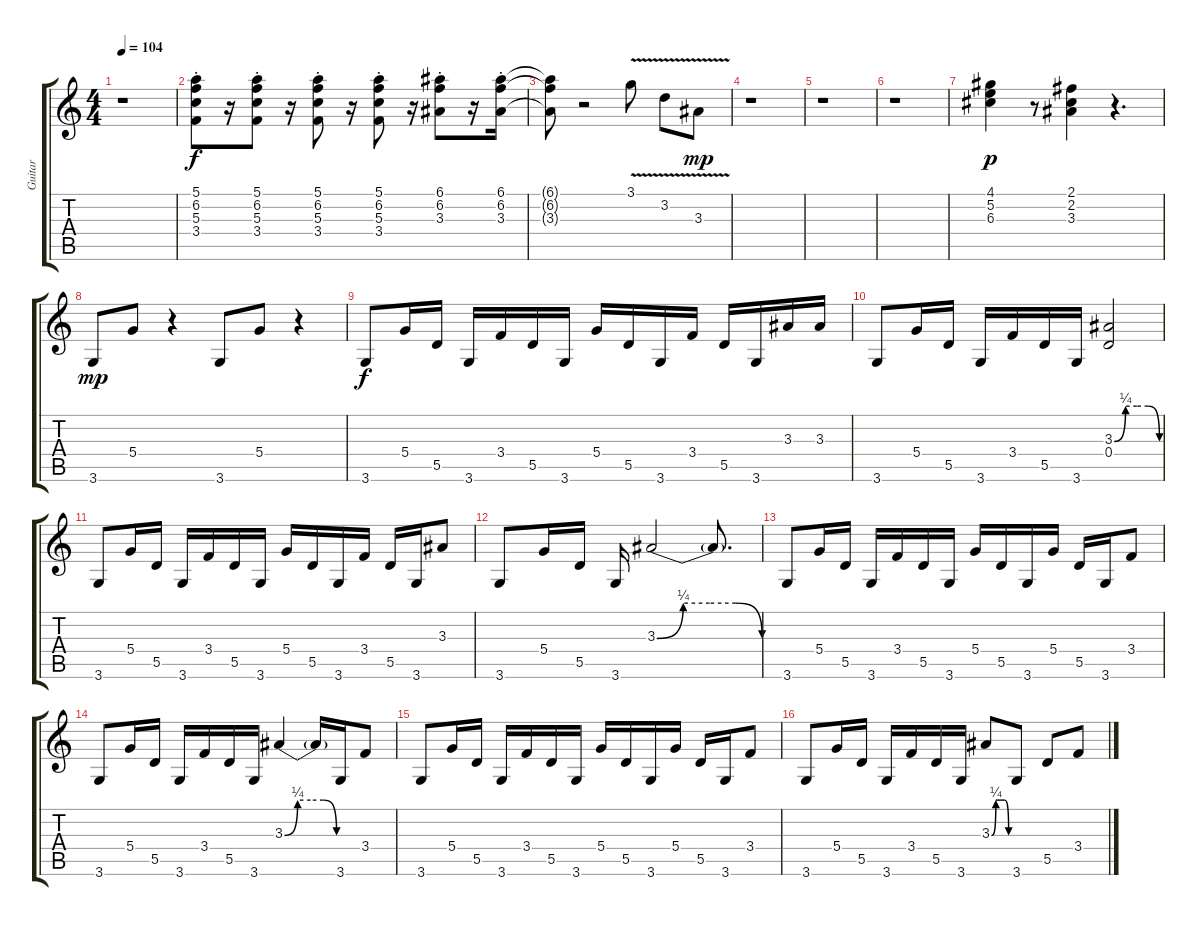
\track ("Guitar" "Guitar") {instrument electricguitarjazz}
\staff {score tabs}
\tuning (E4 B3 G3 D3 A2 E2) {hide}
\ts (4 4)
\tempo 104
\clef g2
\ks c
r.1{dy f instrument electricguitarjazz} |
(5.1{st} 6.2{st} 5.3{st} 3.4{st}).8 r.16 (5.1{st} 6.2{st} 5.3{st} 3.4{st}).8 r.16 (5.1{st} 6.2{st} 5.3{st} 3.4{st}).8 r.16 (5.1{st} 6.2{st} 5.3{st} 3.4{st}).8 r.16 (6.1{st} 6.2{st} 3.3{st}).8 r.16 (6.1{st} 6.2{st} 3.3{st}).16 |
(6.1{t} 6.2{t} 3.3{t}).8 r.2 3.1{v}.8{instrument overdrivenguitar} 3.2{v}.8 3.3{v}.8{dy mp} |
r.1 |
r.1 |
r.1 |
(4.1 5.2 6.3).4{dy p instrument electricguitarclean} r.8 (2.1 2.2 3.3).4 r.4{d} |
3.6.8{dy mp volume 4 instrument electricguitarjazz} 5.4.8 r.4 3.6.8 5.4.8 r.4 |
3.6.8{dy f volume 13} 5.4.16 5.5.16 3.6.16 3.4.16 5.5.16 3.6.16 5.4.16 5.5.16 3.6.16 3.4.16 5.5.16 3.6.16 3.3.16 3.3.16 |
3.6.8 5.4.16 5.5.16 3.6.16 3.4.16 5.5.16 3.6.16 (3.3{be (custom 0 0 15 1 30 1 45 1 60 0)} 0.4).2 |
3.6.8 5.4.16 5.5.16 3.6.16 3.4.16 5.5.16 3.6.16 5.4.16 5.5.16 3.6.16 3.4.16 5.5.16 3.6.16 3.3.8 |
3.6.8 5.4.16 5.5.16 3.6.16 3.3{be (custom 0 0 15 1 30 1 45 1 60 0)}.2 3.3{t}.8{d} |
3.6.8 5.4.16 5.5.16 3.6.16 3.4.16 5.5.16 3.6.16 5.4.16 5.5.16 3.6.16 5.4.16 5.5.16 3.6.16 3.4.8 |
3.6.8 5.4.16 5.5.16 3.6.16 3.4.16 5.5.16 3.6.16 3.3{be (custom 0 0 15 1 30 1 45 1 60 0)}.4 3.3{t}.16 3.6.16 3.4.8 |
3.6.8 5.4.16 5.5.16 3.6.16 3.4.16 5.5.16 3.6.16 5.4.16 5.5.16 3.6.16 5.4.16 5.5.16 3.6.16 3.4.8 |
3.6.8 5.4.16 5.5.16 3.6.16 3.4.16 5.5.16 3.6.16 3.3{be (custom 0 0 15 1 30 1 45 1 60 0)}.8 3.6.8 5.5.8 3.4.8
